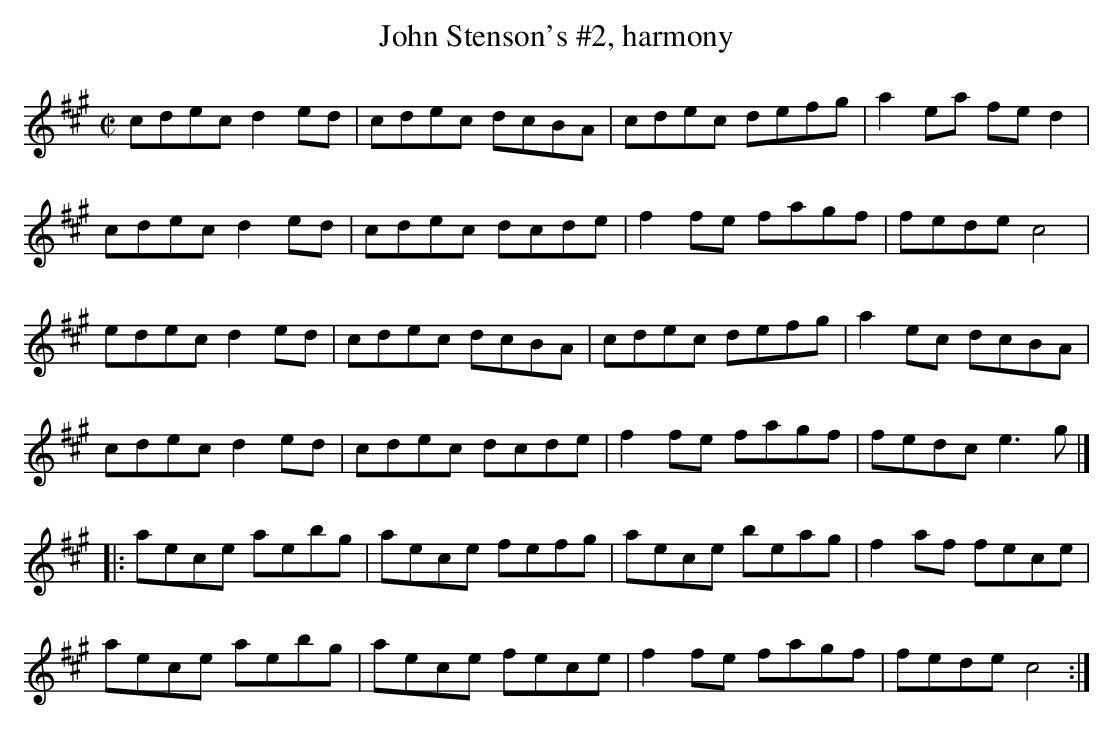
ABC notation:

X:1
T:John Stenson's #2, harmony
M:C|
K:A
cdec d2ed| cdec dcBA| cdec defg| a2ea fed2|
cdec d2ed| cdec dcde| f2fe fagf| fede c4|
edec d2ed| cdec dcBA| cdec defg| a2ec dcBA|
cdec d2ed| cdec dcde| f2fe fagf| fedc e3g|]
|: \
aece aebg| aece fefg| aece beag| f2af fece|
aece aebg| aece fece| f2fe fagf| fede c4 :|
